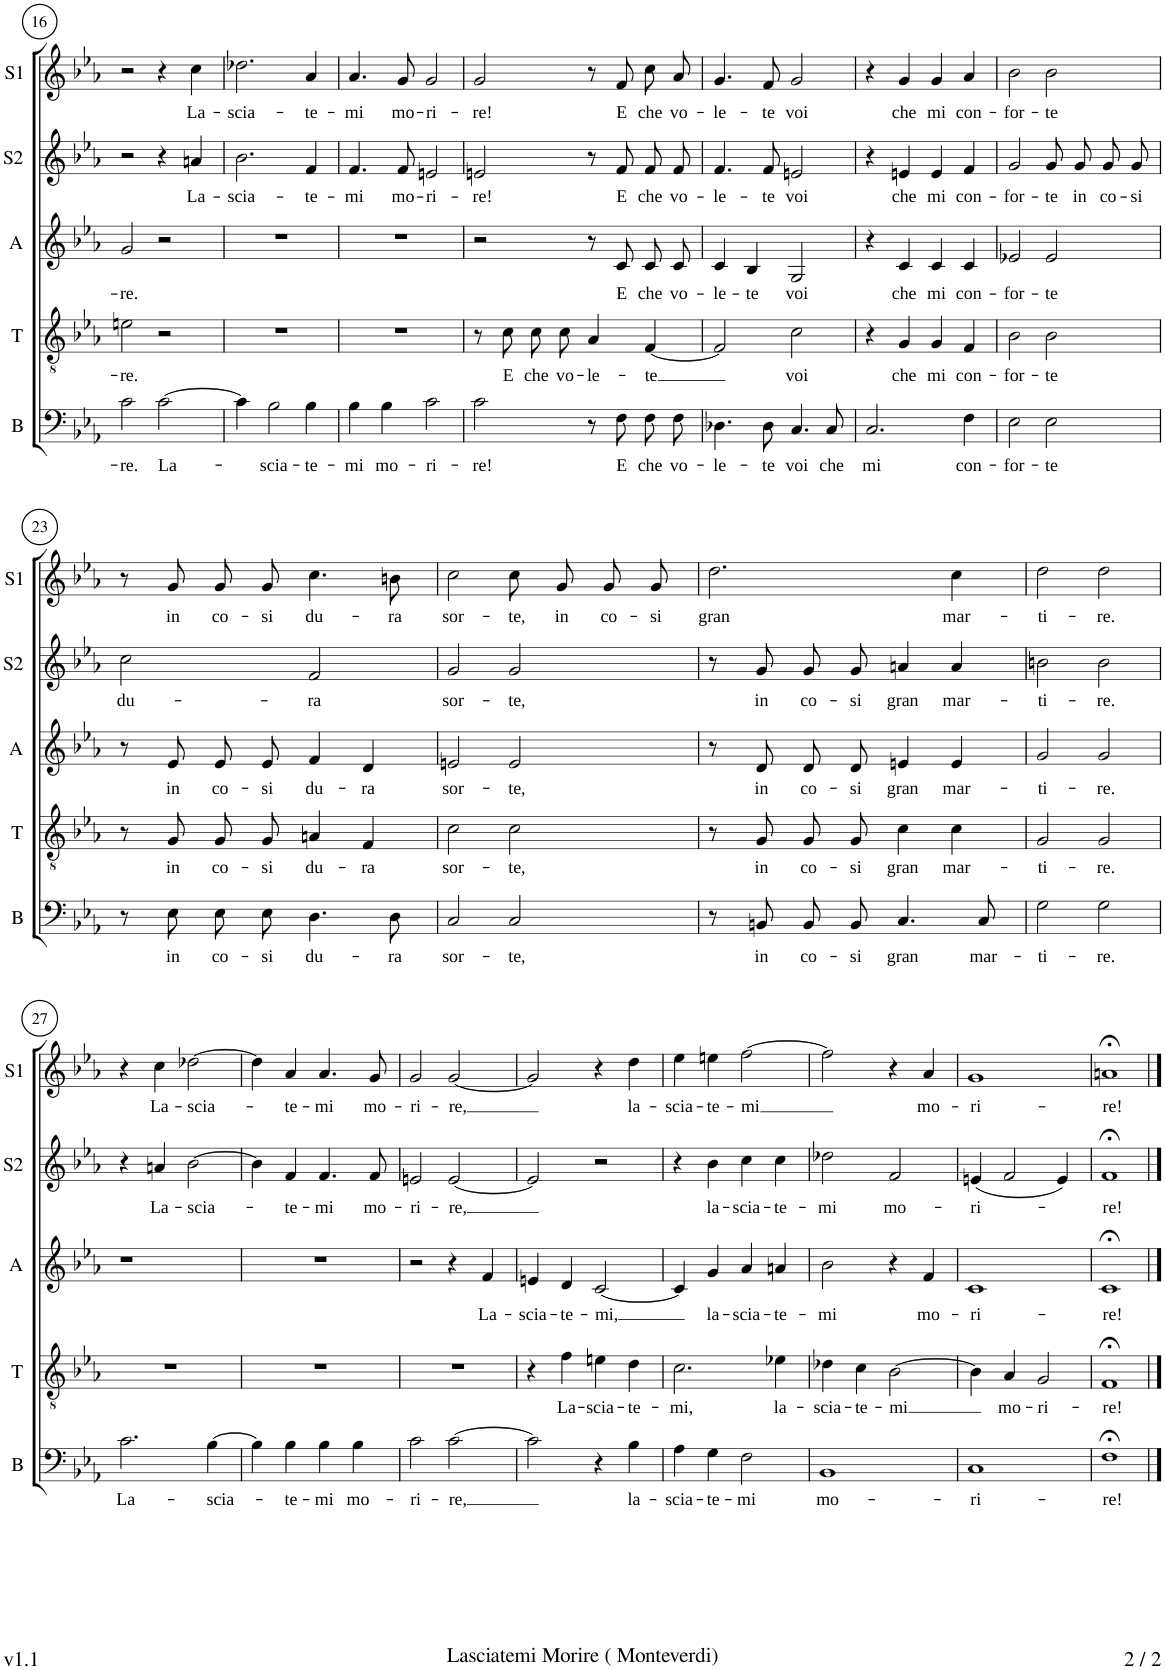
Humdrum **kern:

**kern	**text	**kern	**text	**kern	**text	**kern	**text	**kern	**text
*part5	*part5	*part4	*part4	*part3	*part3	*part2	*part2	*part1	*part1
*staff5	*staff5	*staff4	*staff4	*staff3	*staff3	*staff2	*staff2	*staff1	*staff1
*I"B	*	*I"T	*	*I"A	*	*I"S2	*	*I"S1	*
*I'B	*	*I'T	*	*I'A	*	*I'S2	*	*I'S1	*
!!LO:PB:g=z
*clefF4	*	*clefGv2	*	*clefG2	*	*clefG2	*	*clefG2	*
*k[b-e-a-]	*	*k[b-e-a-]	*	*k[b-e-a-]	*	*k[b-e-a-]	*	*k[b-e-a-]	*
*M4/4	*	*M4/4	*	*M4/4	*	*M4/4	*	*M4/4	*
=16	=16	=16	=16	=16	=16	=16	=16	=16	=16
!	!LO:LY:b	!	!LO:LY:b	!	!LO:LY:b	!	!	!	!
2c\	-re.	2en\	-re.	2g/	-re.	2r	.	2r	.
!	!LO:LY:b	!	!	!	!	!	!	!	!
[2c\	La-	2r	.	2r	.	4r	.	4r	.
!	!	!	!	!	!	!	!LO:LY:b	!	!LO:LY:b
.	.	.	.	.	.	4an/	La-	4cc\	La-
=17	=17	=17	=17	=17	=17	=17	=17	=17	=17
!	!	!	!	!	!	!	!LO:LY:b	!	!LO:LY:b
4c\]	.	1r	.	1r	.	2.b-\	-scia-	2.dd-X\	-scia-
!	!LO:LY:b	!	!	!	!	!	!	!	!
2B-\	-scia-	.	.	.	.	.	.	.	.
!	!LO:LY:b	!	!	!	!	!	!LO:LY:b	!	!LO:LY:b
4B-\	-te-	.	.	.	.	4f/	-te-	4a-/	-te-
=18	=18	=18	=18	=18	=18	=18	=18	=18	=18
!	!LO:LY:b	!	!	!	!	!	!LO:LY:b	!	!LO:LY:b
4B-\	-mi	1r	.	1r	.	4.f/	-mi	4.a-/	-mi
!	!LO:LY:b	!	!	!	!	!	!	!	!
4B-\	mo-	.	.	.	.	.	.	.	.
!	!	!	!	!	!	!	!LO:LY:b	!	!LO:LY:b
.	.	.	.	.	.	8f/	mo-	8g/	mo-
!	!LO:LY:b	!	!	!	!	!	!LO:LY:b	!	!LO:LY:b
2c\	-ri-	.	.	.	.	2en/	-ri-	2g/	-ri-
=19	=19	=19	=19	=19	=19	=19	=19	=19	=19
!	!LO:LY:b	!	!	!	!	!	!LO:LY:b	!	!LO:LY:b
2c\	-re!	8r	.	2r	.	2en/	-re!	2g/	-re!
!	!	!	!LO:LY:b	!	!	!	!	!	!
.	.	8c\	E	.	.	.	.	.	.
!	!	!	!LO:LY:b	!	!	!	!	!	!
.	.	8c\L	che	.	.	.	.	.	.
!	!	!	!LO:LY:b	!	!	!	!	!	!
.	.	8c\J	vo-	.	.	.	.	.	.
!	!	!	!LO:LY:b	!	!	!	!	!	!
8r	.	4A-/	-le-	8r	.	8r	.	8r	.
!	!LO:LY:b	!	!	!	!LO:LY:b	!	!LO:LY:b	!	!LO:LY:b
8F\	E	.	.	8c/	E	8f/	E	8f/	E
!	!LO:LY:b	!	!LO:LY:b	!	!LO:LY:b	!	!LO:LY:b	!	!LO:LY:b
8F\L	che	[4F/	-te	8c/L	che	8f/L	che	8cc\L	che
!	!LO:LY:b	!	!	!	!LO:LY:b	!	!LO:LY:b	!	!LO:LY:b
8F\J	vo-	.	.	8c/J	vo-	8f/J	vo-	8a-\J	vo-
=20	=20	=20	=20	=20	=20	=20	=20	=20	=20
!	!LO:LY:b	!	!	!	!LO:LY:b	!	!LO:LY:b	!	!LO:LY:b
4.D-X\	-le-	2F/]	.	4c/	-le-	4.f/	-le-	4.g/	-le-
!	!	!	!	!	!LO:LY:b	!	!	!	!
.	.	.	.	4B-/	-te	.	.	.	.
!	!LO:LY:b	!	!	!	!	!	!LO:LY:b	!	!LO:LY:b
8D-\	-te	.	.	.	.	8f/	-te	8f/	-te
!	!LO:LY:b	!	!LO:LY:b	!	!LO:LY:b	!	!LO:LY:b	!	!LO:LY:b
4.C/	voi	2c\	voi	2G/	voi	2en/	voi	2g/	voi
!	!LO:LY:b	!	!	!	!	!	!	!	!
8C/	che	.	.	.	.	.	.	.	.
=21	=21	=21	=21	=21	=21	=21	=21	=21	=21
!	!LO:LY:b	!	!	!	!	!	!	!	!
2.C/	mi	4r	.	4r	.	4r	.	4r	.
!	!	!	!LO:LY:b	!	!LO:LY:b	!	!LO:LY:b	!	!LO:LY:b
.	.	4G/	che	4c/	che	4en/	che	4g/	che
!	!	!	!LO:LY:b	!	!LO:LY:b	!	!LO:LY:b	!	!LO:LY:b
.	.	4G/	mi	4c/	mi	4e/	mi	4g/	mi
!	!LO:LY:b	!	!LO:LY:b	!	!LO:LY:b	!	!LO:LY:b	!	!LO:LY:b
4F\	con-	4F/	con-	4c/	con-	4f/	con-	4a-/	con-
=22	=22	=22	=22	=22	=22	=22	=22	=22	=22
!	!LO:LY:b	!	!LO:LY:b	!	!LO:LY:b	!	!LO:LY:b	!	!LO:LY:b
2E-\	-for-	2B-\	-for-	2e-X/	-for-	2g/	-for-	2b-\	-for-
!	!LO:LY:b	!	!LO:LY:b	!	!LO:LY:b	!	!LO:LY:b	!	!LO:LY:b
2E-\	-te	2B-\	-te	2e-/	-te	8g/L	-te	2b-\	-te
!	!	!	!	!	!	!	!LO:LY:b	!	!
.	.	.	.	.	.	8g/J	in	.	.
!	!	!	!	!	!	!	!LO:LY:b	!	!
.	.	.	.	.	.	8g/L	co-	.	.
!	!	!	!	!	!	!	!LO:LY:b	!	!
.	.	.	.	.	.	8g/J	-si	.	.
!!LO:LB:g=z
=23	=23	=23	=23	=23	=23	=23	=23	=23	=23
!	!	!	!	!	!	!	!LO:LY:b	!	!
8r	.	8r	.	8r	.	2cc\	du-	8r	.
!	!LO:LY:b	!	!LO:LY:b	!	!LO:LY:b	!	!	!	!LO:LY:b
8E-\	in	8G/	in	8e-/	in	.	.	8g/	in
!	!LO:LY:b	!	!LO:LY:b	!	!LO:LY:b	!	!	!	!LO:LY:b
8E-\L	co-	8G/L	co-	8e-/L	co-	.	.	8g/L	co-
!	!LO:LY:b	!	!LO:LY:b	!	!LO:LY:b	!	!	!	!LO:LY:b
8E-\J	-si	8G/J	-si	8e-/J	-si	.	.	8g/J	-si
!	!LO:LY:b	!	!LO:LY:b	!	!LO:LY:b	!	!LO:LY:b	!	!LO:LY:b
4.D\	du-	4An/	du-	4f/	du-	2f/	-ra	4.cc\	du-
!	!	!	!LO:LY:b	!	!LO:LY:b	!	!	!	!
.	.	4F/	-ra	4d/	-ra	.	.	.	.
!	!LO:LY:b	!	!	!	!	!	!	!	!LO:LY:b
8D\	-ra	.	.	.	.	.	.	8bn\	-ra
=24	=24	=24	=24	=24	=24	=24	=24	=24	=24
!	!LO:LY:b	!	!LO:LY:b	!	!LO:LY:b	!	!LO:LY:b	!	!LO:LY:b
2C/	sor-	2c\	sor-	2en/	sor-	2g/	sor-	2cc\	sor-
!	!LO:LY:b	!	!LO:LY:b	!	!LO:LY:b	!	!LO:LY:b	!	!LO:LY:b
2C/	-te,	2c\	-te,	2e/	-te,	2g/	-te,	8cc/L	-te,
!	!	!	!	!	!	!	!	!	!LO:LY:b
.	.	.	.	.	.	.	.	8g/J	in
!	!	!	!	!	!	!	!	!	!LO:LY:b
.	.	.	.	.	.	.	.	8g/L	co-
!	!	!	!	!	!	!	!	!	!LO:LY:b
.	.	.	.	.	.	.	.	8g/J	-si
=25	=25	=25	=25	=25	=25	=25	=25	=25	=25
!	!	!	!	!	!	!	!	!	!LO:LY:b
8r	.	8r	.	8r	.	8r	.	2.dd\	gran
!	!LO:LY:b	!	!LO:LY:b	!	!LO:LY:b	!	!LO:LY:b	!	!
8BBn/	in	8G/	in	8d/	in	8g/	in	.	.
!	!LO:LY:b	!	!LO:LY:b	!	!LO:LY:b	!	!LO:LY:b	!	!
8BB/L	co-	8G/L	co-	8d/L	co-	8g/L	co-	.	.
!	!LO:LY:b	!	!LO:LY:b	!	!LO:LY:b	!	!LO:LY:b	!	!
8BB/J	-si	8G/J	-si	8d/J	-si	8g/J	-si	.	.
!	!LO:LY:b	!	!LO:LY:b	!	!LO:LY:b	!	!LO:LY:b	!	!
4.C/	gran	4c\	gran	4en/	gran	4an/	gran	.	.
!	!	!	!LO:LY:b	!	!LO:LY:b	!	!LO:LY:b	!	!LO:LY:b
.	.	4c\	mar-	4e/	mar-	4a/	mar-	4cc\	mar-
!	!LO:LY:b	!	!	!	!	!	!	!	!
8C/	mar-	.	.	.	.	.	.	.	.
=26	=26	=26	=26	=26	=26	=26	=26	=26	=26
!	!LO:LY:b	!	!LO:LY:b	!	!LO:LY:b	!	!LO:LY:b	!	!LO:LY:b
2G\	-ti-	2G/	-ti-	2g/	-ti-	2bn\	-ti-	2dd\	-ti-
!	!LO:LY:b	!	!LO:LY:b	!	!LO:LY:b	!	!LO:LY:b	!	!LO:LY:b
2G\	-re.	2G/	-re.	2g/	-re.	2b\	-re.	2dd\	-re.
!!LO:LB:g=z
=27	=27	=27	=27	=27	=27	=27	=27	=27	=27
!	!LO:LY:b	!	!	!	!	!	!	!	!
2.c\	La-	1r	.	1r	.	4r	.	4r	.
!	!	!	!	!	!	!	!LO:LY:b	!	!LO:LY:b
.	.	.	.	.	.	4an/	La-	4cc\	La-
!	!	!	!	!	!	!	!LO:LY:b	!	!LO:LY:b
.	.	.	.	.	.	[2b-\	-scia-	[2dd-X\	-scia-
!	!LO:LY:b	!	!	!	!	!	!	!	!
[4B-\	-scia-	.	.	.	.	.	.	.	.
=28	=28	=28	=28	=28	=28	=28	=28	=28	=28
4B-\]	.	1r	.	1r	.	4b-\]	.	4dd-\]	.
!	!LO:LY:b	!	!	!	!	!	!LO:LY:b	!	!LO:LY:b
4B-\	-te-	.	.	.	.	4f/	-te-	4a-/	-te-
!	!LO:LY:b	!	!	!	!	!	!LO:LY:b	!	!LO:LY:b
4B-\	-mi	.	.	.	.	4.f/	-mi	4.a-/	-mi
!	!LO:LY:b	!	!	!	!	!	!	!	!
4B-\	mo-	.	.	.	.	.	.	.	.
!	!	!	!	!	!	!	!LO:LY:b	!	!LO:LY:b
.	.	.	.	.	.	8f/	mo-	8g/	mo-
=29	=29	=29	=29	=29	=29	=29	=29	=29	=29
!	!LO:LY:b	!	!	!	!	!	!LO:LY:b	!	!LO:LY:b
2c\	-ri-	1r	.	2r	.	2en/	-ri-	2g/	-ri-
!	!LO:LY:b	!	!	!	!	!	!LO:LY:b	!	!LO:LY:b
[2c\	-re,	.	.	4r	.	[2e/	-re,	[2g/	-re,
!	!	!	!	!	!LO:LY:b	!	!	!	!
.	.	.	.	4f/	La-	.	.	.	.
=30	=30	=30	=30	=30	=30	=30	=30	=30	=30
!	!	!	!	!	!LO:LY:b	!	!	!	!
2c\]	.	4r	.	4en/	-scia-	2e/]	.	2g/]	.
!	!	!	!LO:LY:b	!	!LO:LY:b	!	!	!	!
.	.	4f\	La-	4d/	-te-	.	.	.	.
!	!	!	!LO:LY:b	!	!LO:LY:b	!	!	!	!
4r	.	4en\	-scia-	[2c/	-mi,	2r	.	4r	.
!	!LO:LY:b	!	!LO:LY:b	!	!	!	!	!	!LO:LY:b
4B-\	la-	4d\	-te-	.	.	.	.	4dd\	la-
=31	=31	=31	=31	=31	=31	=31	=31	=31	=31
!	!LO:LY:b	!	!LO:LY:b	!	!	!	!	!	!LO:LY:b
4A-\	-scia-	2.c\	-mi,	4c/]	.	4r	.	4ee-\	-scia-
!	!LO:LY:b	!	!	!	!LO:LY:b	!	!LO:LY:b	!	!LO:LY:b
4G\	-te-	.	.	4g/	la-	4b-\	la-	4een\	-te-
!	!LO:LY:b	!	!	!	!LO:LY:b	!	!LO:LY:b	!	!LO:LY:b
2F\	-mi	.	.	4a-/	-scia-	4cc\	-scia-	[2ff\	-mi
!	!	!	!LO:LY:b	!	!LO:LY:b	!	!LO:LY:b	!	!
.	.	4e-X\	la-	4an/	-te-	4cc\	-te-	.	.
=32	=32	=32	=32	=32	=32	=32	=32	=32	=32
!	!LO:LY:b	!	!LO:LY:b	!	!LO:LY:b	!	!LO:LY:b	!	!
1BB-	mo-	4d-X\	-scia-	2b-\	-mi	2dd-X\	-mi	2ff\]	.
!	!	!	!LO:LY:b	!	!	!	!	!	!
.	.	4c\	-te-	.	.	.	.	.	.
!	!	!	!LO:LY:b	!	!	!	!LO:LY:b	!	!
.	.	[2B-\	-mi	4r	.	2f/	mo-	4r	.
!	!	!	!	!	!LO:LY:b	!	!	!	!LO:LY:b
.	.	.	.	4f/	mo-	.	.	4a-/	mo-
=33	=33	=33	=33	=33	=33	=33	=33	=33	=33
!	!LO:LY:b	!	!	!	!LO:LY:b	!	!LO:LY:b	!	!LO:LY:b
1C	-ri-	4B-\]	.	1c	-ri-	(4en/	-ri-	1g	-ri-
!	!	!	!LO:LY:b	!	!	!	!	!	!
.	.	4A-/	mo-	.	.	2f/	.	.	.
!	!	!	!LO:LY:b	!	!	!	!	!	!
.	.	2G/	-ri-	.	.	.	.	.	.
.	.	.	.	.	.	4e/)	.	.	.
=34	=34	=34	=34	=34	=34	=34	=34	=34	=34
!	!LO:LY:b	!	!LO:LY:b	!	!LO:LY:b	!	!LO:LY:b	!	!LO:LY:b
1F;<	-re!	1F;<	-re!	1c;<	-re!	1f;<	-re!	1an;<	-re!
==	==	==	==	==	==	==	==	==	==
*-	*-	*-	*-	*-	*-	*-	*-	*-	*-
